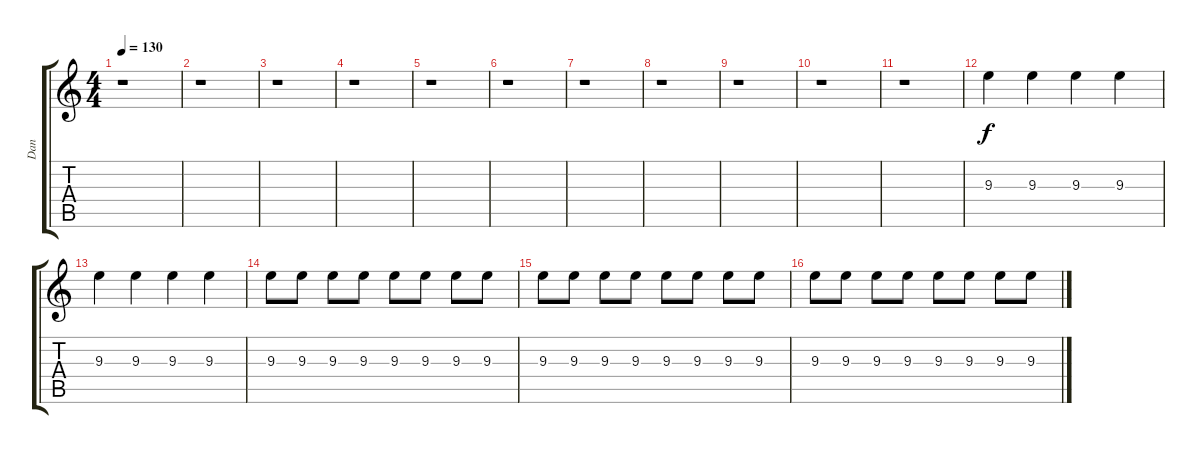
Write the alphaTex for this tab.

\track ("Dan" "Dan") {instrument overdrivenguitar}
\staff {score tabs}
\tuning (E4 B3 G3 D3 A2 E2) {hide}
\ts (4 4)
\tempo 130
\clef g2
\ks c
r.1{dy f} |
r.1 |
r.1 |
r.1 |
r.1 |
r.1 |
r.1 |
r.1 |
r.1 |
r.1 |
r.1 |
9.3.4 9.3.4 9.3.4 9.3.4 |
9.3.4 9.3.4 9.3.4 9.3.4 |
9.3.8 9.3.8 9.3.8 9.3.8 9.3.8 9.3.8 9.3.8 9.3.8 |
9.3.8 9.3.8 9.3.8 9.3.8 9.3.8 9.3.8 9.3.8 9.3.8 |
9.3.8 9.3.8 9.3.8 9.3.8 9.3.8 9.3.8 9.3.8 9.3.8
